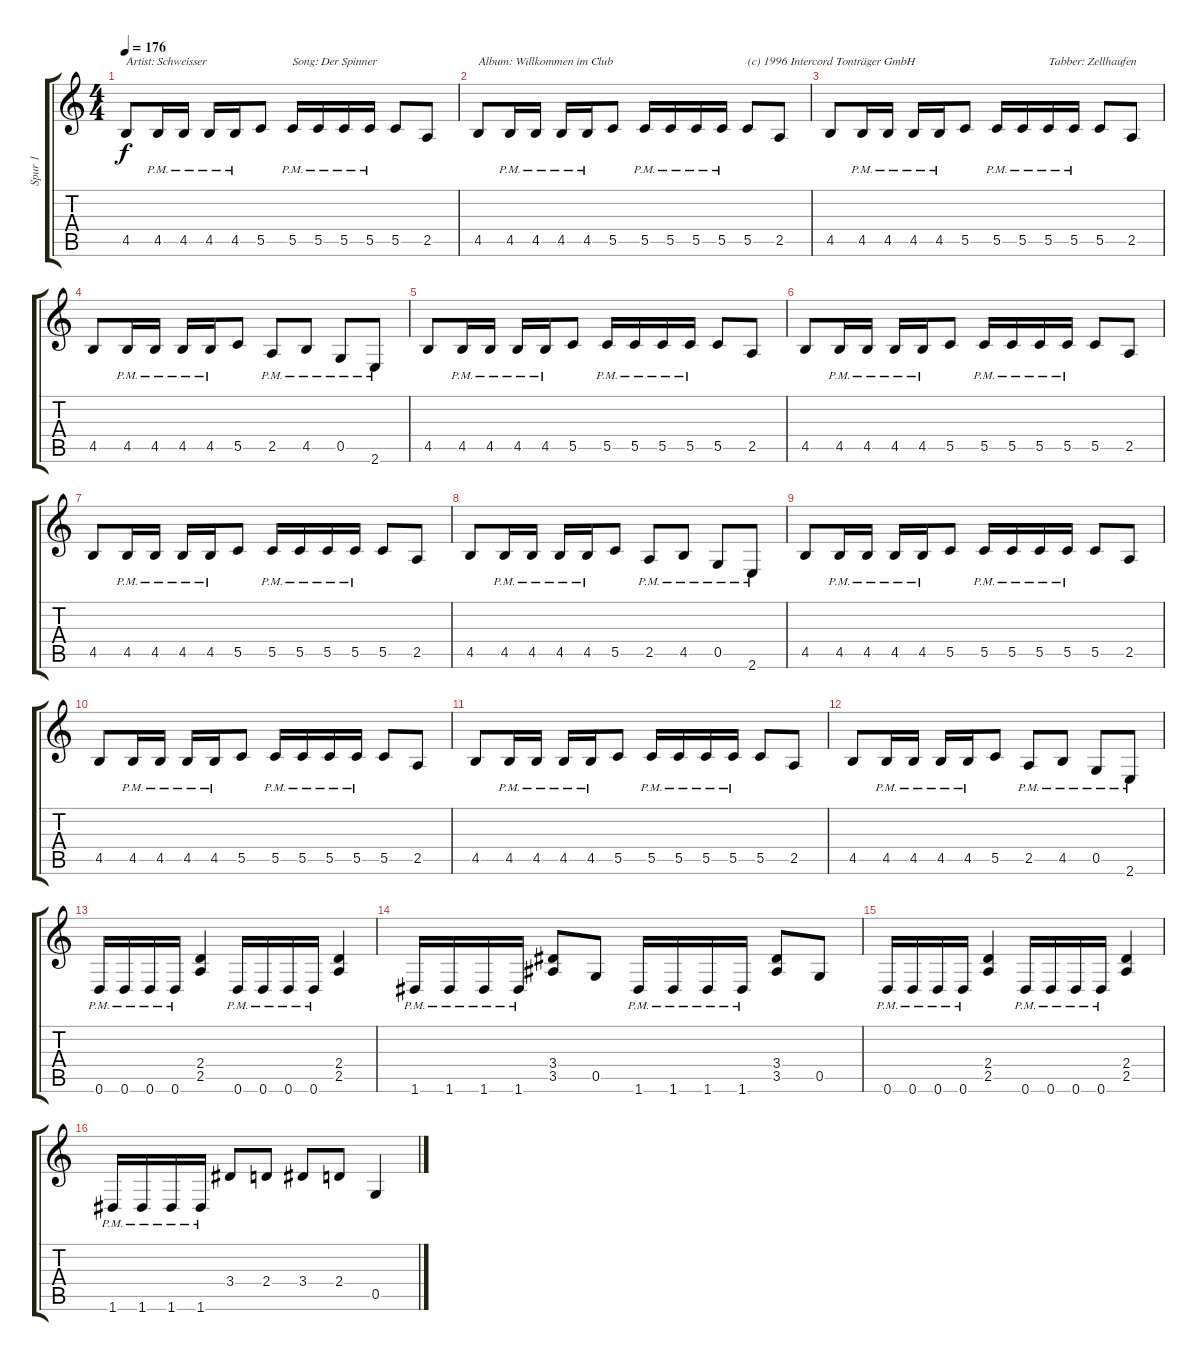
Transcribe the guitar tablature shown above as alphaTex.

\track ("Spur 1" "Spur 1") {instrument distortionguitar}
\staff {score tabs}
\tuning (D4 A3 F3 C3 G2 D2) {hide}
\ts (4 4)
\tempo 176
\clef g2
\ks c
4.5.8{txt "Artist: Schweisser" dy f instrument distortionguitar} 4.5{pm}.16 4.5{pm}.16 4.5{pm}.16 4.5{pm}.16 5.5.8 5.5{pm}.16{txt "Song: Der Spinner"} 5.5{pm}.16 5.5{pm}.16 5.5{pm}.16 5.5.8 2.5.8 |
4.5.8{txt "Album: Willkommen im Club"} 4.5{pm}.16 4.5{pm}.16 4.5{pm}.16 4.5{pm}.16 5.5.8 5.5{pm}.16 5.5{pm}.16 5.5{pm}.16 5.5{pm}.16 5.5.8{txt "(c) 1996 Intercord Tonträger GmbH "} 2.5.8 |
4.5.8 4.5{pm}.16 4.5{pm}.16 4.5{pm}.16 4.5{pm}.16 5.5.8 5.5{pm}.16 5.5{pm}.16 5.5{pm}.16{txt "Tabber: Zellhaufen"} 5.5{pm}.16 5.5.8 2.5.8 |
4.5.8{txt ""} 4.5{pm}.16 4.5{pm}.16 4.5{pm}.16 4.5{pm}.16 5.5.8 2.5{pm}.8 4.5{pm}.8 0.5{pm}.8 2.6{pm}.8 |
4.5.8 4.5{pm}.16 4.5{pm}.16 4.5{pm}.16 4.5{pm}.16 5.5.8 5.5{pm}.16 5.5{pm}.16 5.5{pm}.16 5.5{pm}.16 5.5.8 2.5.8 |
4.5.8 4.5{pm}.16 4.5{pm}.16 4.5{pm}.16 4.5{pm}.16 5.5.8 5.5{pm}.16 5.5{pm}.16 5.5{pm}.16 5.5{pm}.16 5.5.8 2.5.8 |
4.5.8 4.5{pm}.16 4.5{pm}.16 4.5{pm}.16 4.5{pm}.16 5.5.8 5.5{pm}.16 5.5{pm}.16 5.5{pm}.16 5.5{pm}.16 5.5.8 2.5.8 |
4.5.8 4.5{pm}.16 4.5{pm}.16 4.5{pm}.16 4.5{pm}.16 5.5.8 2.5{pm}.8 4.5{pm}.8 0.5{pm}.8 2.6{pm}.8 |
4.5.8 4.5{pm}.16 4.5{pm}.16 4.5{pm}.16 4.5{pm}.16 5.5.8 5.5{pm}.16 5.5{pm}.16 5.5{pm}.16 5.5{pm}.16 5.5.8 2.5.8 |
4.5.8 4.5{pm}.16 4.5{pm}.16 4.5{pm}.16 4.5{pm}.16 5.5.8 5.5{pm}.16 5.5{pm}.16 5.5{pm}.16 5.5{pm}.16 5.5.8 2.5.8 |
4.5.8 4.5{pm}.16 4.5{pm}.16 4.5{pm}.16 4.5{pm}.16 5.5.8 5.5{pm}.16 5.5{pm}.16 5.5{pm}.16 5.5{pm}.16 5.5.8 2.5.8 |
4.5.8 4.5{pm}.16 4.5{pm}.16 4.5{pm}.16 4.5{pm}.16 5.5.8 2.5{pm}.8 4.5{pm}.8 0.5{pm}.8 2.6{pm}.8 |
0.6{pm}.16 0.6{pm}.16 0.6{pm}.16 0.6{pm}.16 (2.4 2.5).4 0.6{pm}.16 0.6{pm}.16 0.6{pm}.16 0.6{pm}.16 (2.4 2.5).4 |
1.6{pm}.16 1.6{pm}.16 1.6{pm}.16 1.6{pm}.16 (3.4 3.5).8 0.5.8 1.6{pm}.16 1.6{pm}.16 1.6{pm}.16 1.6{pm}.16 (3.4 3.5).8 0.5.8 |
0.6{pm}.16 0.6{pm}.16 0.6{pm}.16 0.6{pm}.16 (2.4 2.5).4 0.6{pm}.16 0.6{pm}.16 0.6{pm}.16 0.6{pm}.16 (2.4 2.5).4 |
1.6{pm}.16 1.6{pm}.16 1.6{pm}.16 1.6{pm}.16 3.4.8 2.4.8 3.4.8 2.4.8 0.5.4
